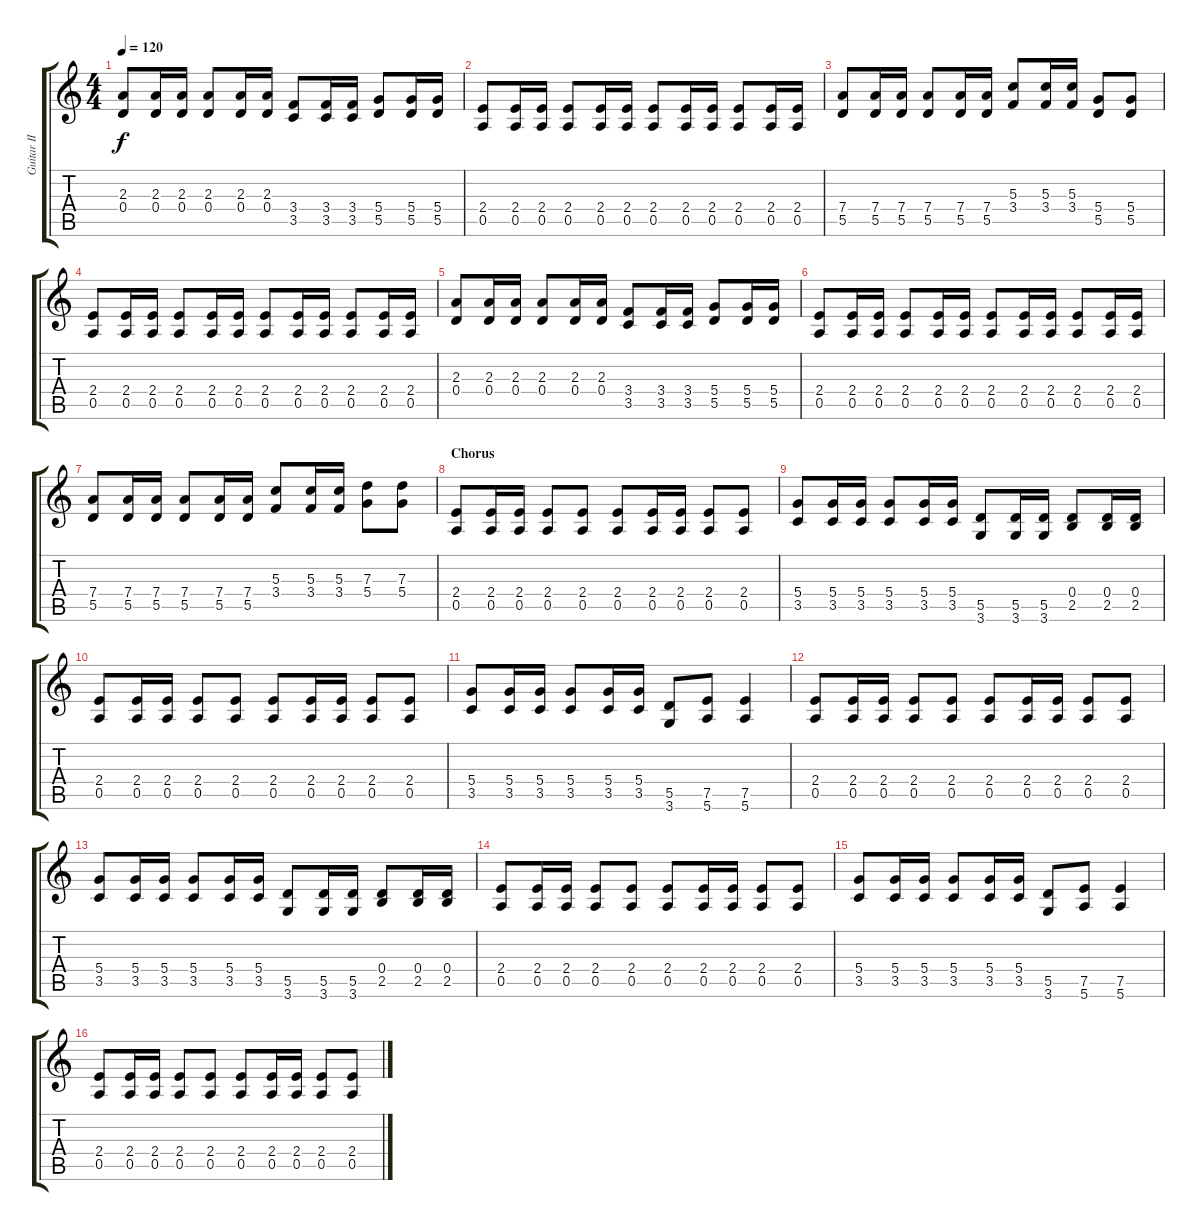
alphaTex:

\track ("Guitar II" "Guitar II") {instrument distortionguitar}
\staff {score tabs}
\tuning (E4 B3 G3 D3 A2 E2) {hide}
\ts (4 4)
\tempo 120
\clef g2
\ks c
(2.3 0.4).8{dy f} (2.3 0.4).16 (2.3 0.4).16 (2.3 0.4).8 (2.3 0.4).16 (2.3 0.4).16 (3.4 3.5).8 (3.4 3.5).16 (3.4 3.5).16 (5.4 5.5).8 (5.4 5.5).16 (5.4 5.5).16 |
(2.4 0.5).8 (2.4 0.5).16 (2.4 0.5).16 (2.4 0.5).8 (2.4 0.5).16 (2.4 0.5).16 (2.4 0.5).8 (2.4 0.5).16 (2.4 0.5).16 (2.4 0.5).8 (2.4 0.5).16 (2.4 0.5).16 |
(7.4 5.5).8 (7.4 5.5).16 (7.4 5.5).16 (7.4 5.5).8 (7.4 5.5).16 (7.4 5.5).16 (5.3 3.4).8 (5.3 3.4).16 (5.3 3.4).16 (5.4 5.5).8 (5.4 5.5).8 |
(2.4 0.5).8 (2.4 0.5).16 (2.4 0.5).16 (2.4 0.5).8 (2.4 0.5).16 (2.4 0.5).16 (2.4 0.5).8 (2.4 0.5).16 (2.4 0.5).16 (2.4 0.5).8 (2.4 0.5).16 (2.4 0.5).16 |
(2.3 0.4).8 (2.3 0.4).16 (2.3 0.4).16 (2.3 0.4).8 (2.3 0.4).16 (2.3 0.4).16 (3.4 3.5).8 (3.4 3.5).16 (3.4 3.5).16 (5.4 5.5).8 (5.4 5.5).16 (5.4 5.5).16 |
(2.4 0.5).8 (2.4 0.5).16 (2.4 0.5).16 (2.4 0.5).8 (2.4 0.5).16 (2.4 0.5).16 (2.4 0.5).8 (2.4 0.5).16 (2.4 0.5).16 (2.4 0.5).8 (2.4 0.5).16 (2.4 0.5).16 |
(7.4 5.5).8 (7.4 5.5).16 (7.4 5.5).16 (7.4 5.5).8 (7.4 5.5).16 (7.4 5.5).16 (5.3 3.4).8 (5.3 3.4).16 (5.3 3.4).16 (7.3 5.4).8 (7.3 5.4).8 |
\section ("" "Chorus")
(2.4 0.5).8 (2.4 0.5).16 (2.4 0.5).16 (2.4 0.5).8 (2.4 0.5).8 (2.4 0.5).8 (2.4 0.5).16 (2.4 0.5).16 (2.4 0.5).8 (2.4 0.5).8 |
(5.4 3.5).8 (5.4 3.5).16 (5.4 3.5).16 (5.4 3.5).8 (5.4 3.5).16 (5.4 3.5).16 (5.5 3.6).8 (5.5 3.6).16 (5.5 3.6).16 (0.4 2.5).8 (0.4 2.5).16 (0.4 2.5).16 |
(2.4 0.5).8 (2.4 0.5).16 (2.4 0.5).16 (2.4 0.5).8 (2.4 0.5).8 (2.4 0.5).8 (2.4 0.5).16 (2.4 0.5).16 (2.4 0.5).8 (2.4 0.5).8 |
(5.4 3.5).8 (5.4 3.5).16 (5.4 3.5).16 (5.4 3.5).8 (5.4 3.5).16 (5.4 3.5).16 (5.5 3.6).8 (7.5 5.6).8 (7.5 5.6).4 |
(2.4 0.5).8 (2.4 0.5).16 (2.4 0.5).16 (2.4 0.5).8 (2.4 0.5).8 (2.4 0.5).8 (2.4 0.5).16 (2.4 0.5).16 (2.4 0.5).8 (2.4 0.5).8 |
(5.4 3.5).8 (5.4 3.5).16 (5.4 3.5).16 (5.4 3.5).8 (5.4 3.5).16 (5.4 3.5).16 (5.5 3.6).8 (5.5 3.6).16 (5.5 3.6).16 (0.4 2.5).8 (0.4 2.5).16 (0.4 2.5).16 |
(2.4 0.5).8 (2.4 0.5).16 (2.4 0.5).16 (2.4 0.5).8 (2.4 0.5).8 (2.4 0.5).8 (2.4 0.5).16 (2.4 0.5).16 (2.4 0.5).8 (2.4 0.5).8 |
(5.4 3.5).8 (5.4 3.5).16 (5.4 3.5).16 (5.4 3.5).8 (5.4 3.5).16 (5.4 3.5).16 (5.5 3.6).8 (7.5 5.6).8 (7.5 5.6).4 |
(2.4 0.5).8 (2.4 0.5).16 (2.4 0.5).16 (2.4 0.5).8 (2.4 0.5).8 (2.4 0.5).8 (2.4 0.5).16 (2.4 0.5).16 (2.4 0.5).8 (2.4 0.5).8
